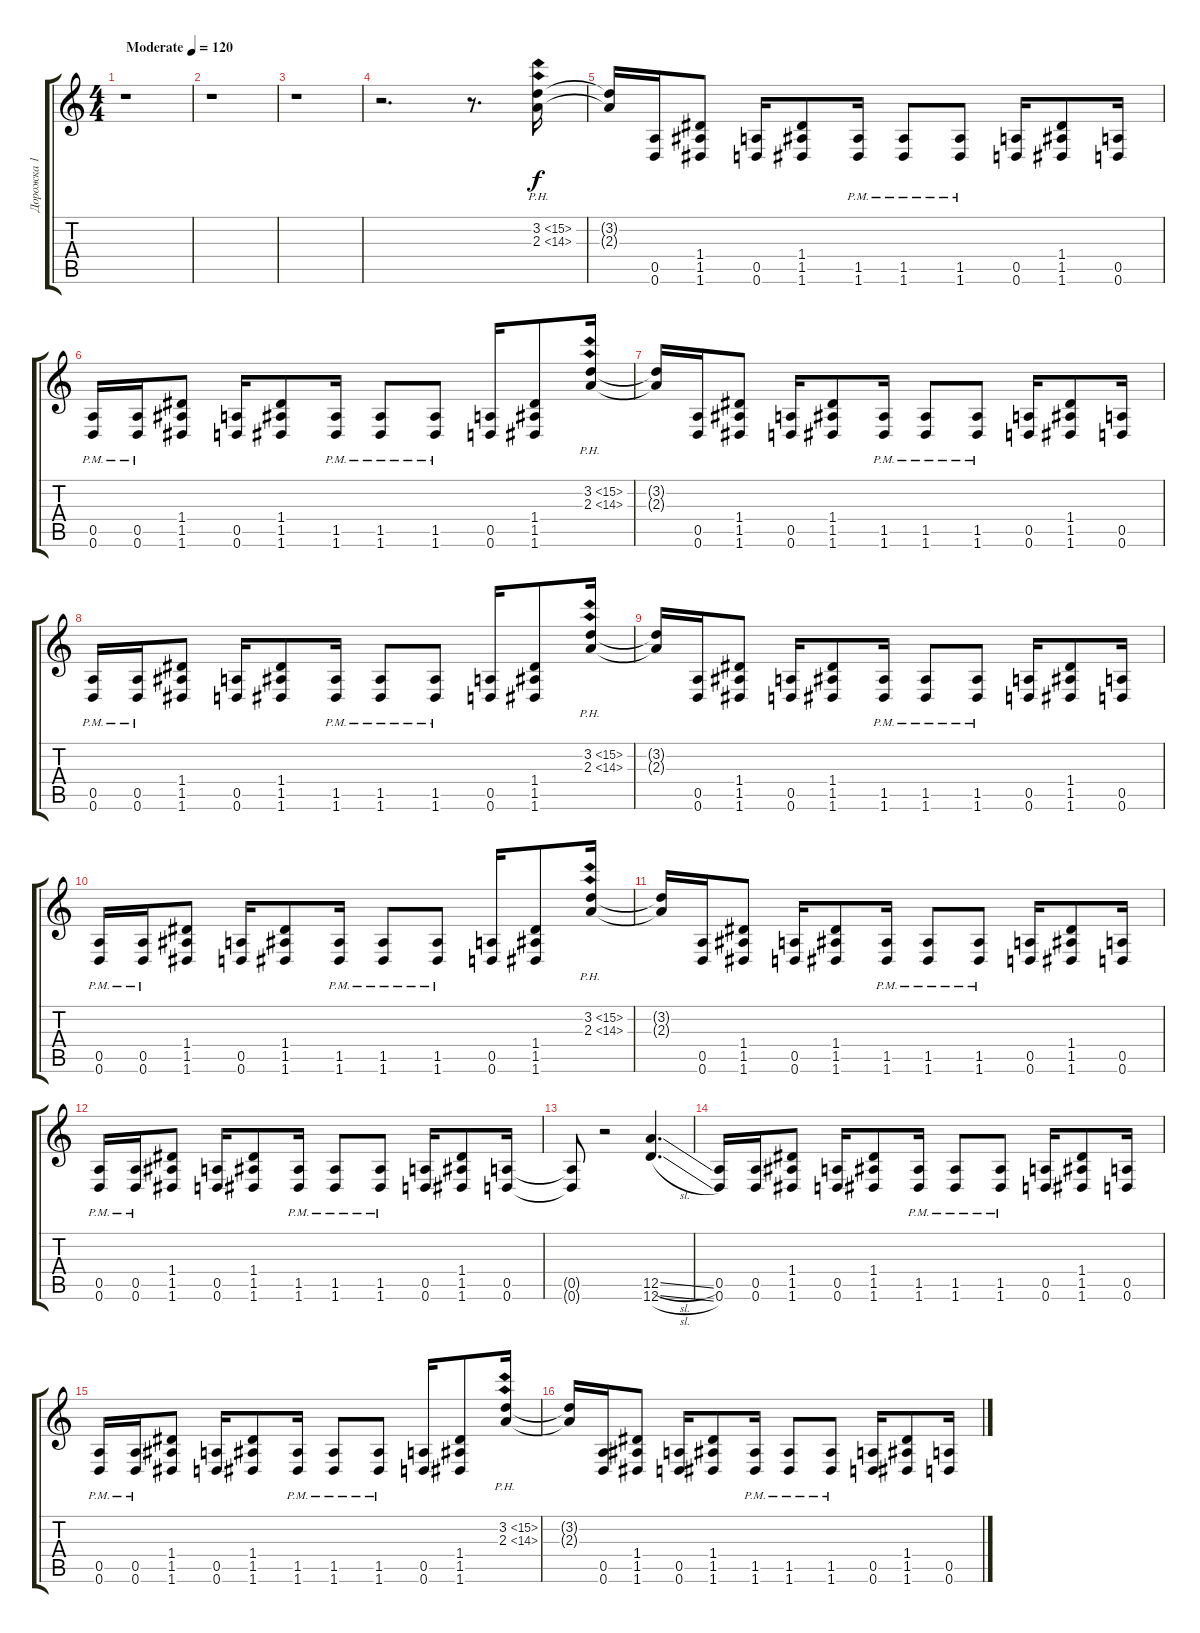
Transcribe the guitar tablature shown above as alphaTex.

\track ("Дорожка 1" "Дорожка 1") {instrument overdrivenguitar}
\staff {score tabs}
\tuning (E4 B3 G3 D3 A2 D2) {hide}
\ts (4 4)
\tempo (120 "Moderate")
\clef g2
\ks c
r.1{dy f instrument overdrivenguitar} |
r.1 |
r.1 |
r.2{d} r.8{d} (3.2{ph 12} 2.3{ph 12}).16 |
(3.2{t} 2.3{t}).16 (0.5 0.6).16 (1.4 1.5 1.6).8 (0.5 0.6).16 (1.4 1.5 1.6).8 (1.5{pm} 1.6{pm}).16 (1.5{pm} 1.6{pm}).8 (1.5{pm} 1.6).8 (0.5 0.6).16 (1.4 1.5 1.6).8 (0.5 0.6).16 |
(0.5{pm} 0.6{pm}).16 (0.5{pm} 0.6{pm}).16 (1.4 1.5 1.6).8 (0.5 0.6).16 (1.4 1.5 1.6).8 (1.5{pm} 1.6{pm}).16 (1.5{pm} 1.6{pm}).8 (1.5{pm} 1.6{pm}).8 (0.5 0.6).16 (1.4 1.5 1.6).8 (3.2{ph 12} 2.3{ph 12}).16 |
(3.2{t} 2.3{t}).16 (0.5 0.6).16 (1.4 1.5 1.6).8 (0.5 0.6).16 (1.4 1.5 1.6).8 (1.5{pm} 1.6{pm}).16 (1.5{pm} 1.6{pm}).8 (1.5{pm} 1.6).8 (0.5 0.6).16 (1.4 1.5 1.6).8 (0.5 0.6).16 |
(0.5{pm} 0.6{pm}).16 (0.5{pm} 0.6{pm}).16 (1.4 1.5 1.6).8 (0.5 0.6).16 (1.4 1.5 1.6).8 (1.5{pm} 1.6{pm}).16 (1.5{pm} 1.6{pm}).8 (1.5{pm} 1.6{pm}).8 (0.5 0.6).16 (1.4 1.5 1.6).8 (3.2{ph 12} 2.3{ph 12}).16 |
(3.2{t} 2.3{t}).16 (0.5 0.6).16 (1.4 1.5 1.6).8 (0.5 0.6).16 (1.4 1.5 1.6).8 (1.5{pm} 1.6{pm}).16 (1.5{pm} 1.6{pm}).8 (1.5{pm} 1.6).8 (0.5 0.6).16 (1.4 1.5 1.6).8 (0.5 0.6).16 |
(0.5{pm} 0.6{pm}).16 (0.5{pm} 0.6{pm}).16 (1.4 1.5 1.6).8 (0.5 0.6).16 (1.4 1.5 1.6).8 (1.5{pm} 1.6{pm}).16 (1.5{pm} 1.6{pm}).8 (1.5{pm} 1.6{pm}).8 (0.5 0.6).16 (1.4 1.5 1.6).8 (3.2{ph 12} 2.3{ph 12}).16 |
(3.2{t} 2.3{t}).16 (0.5 0.6).16 (1.4 1.5 1.6).8 (0.5 0.6).16 (1.4 1.5 1.6).8 (1.5{pm} 1.6{pm}).16 (1.5{pm} 1.6{pm}).8 (1.5{pm} 1.6).8 (0.5 0.6).16 (1.4 1.5 1.6).8 (0.5 0.6).16 |
(0.5{pm} 0.6{pm}).16 (0.5{pm} 0.6{pm}).16 (1.4 1.5 1.6).8 (0.5 0.6).16 (1.4 1.5 1.6).8 (1.5{pm} 1.6{pm}).16 (1.5{pm} 1.6{pm}).8 (1.5{pm} 1.6{pm}).8 (0.5 0.6).16 (1.4 1.5 1.6).8 (0.5 0.6).16 |
(0.5{t} 0.6{t}).8 r.2 (12.5{sl} 12.6{sl}).4{d} |
(0.5 0.6).16 (0.5 0.6).16 (1.4 1.5 1.6).8 (0.5 0.6).16 (1.4 1.5 1.6).8 (1.5{pm} 1.6{pm}).16 (1.5{pm} 1.6{pm}).8 (1.5{pm} 1.6).8 (0.5 0.6).16 (1.4 1.5 1.6).8 (0.5 0.6).16 |
(0.5{pm} 0.6{pm}).16 (0.5{pm} 0.6{pm}).16 (1.4 1.5 1.6).8 (0.5 0.6).16 (1.4 1.5 1.6).8 (1.5{pm} 1.6{pm}).16 (1.5{pm} 1.6{pm}).8 (1.5{pm} 1.6{pm}).8 (0.5 0.6).16 (1.4 1.5 1.6).8 (3.2{ph 12} 2.3{ph 12}).16 |
(3.2{t} 2.3{t}).16 (0.5 0.6).16 (1.4 1.5 1.6).8 (0.5 0.6).16 (1.4 1.5 1.6).8 (1.5{pm} 1.6{pm}).16 (1.5{pm} 1.6{pm}).8 (1.5{pm} 1.6).8 (0.5 0.6).16 (1.4 1.5 1.6).8 (0.5 0.6).16
